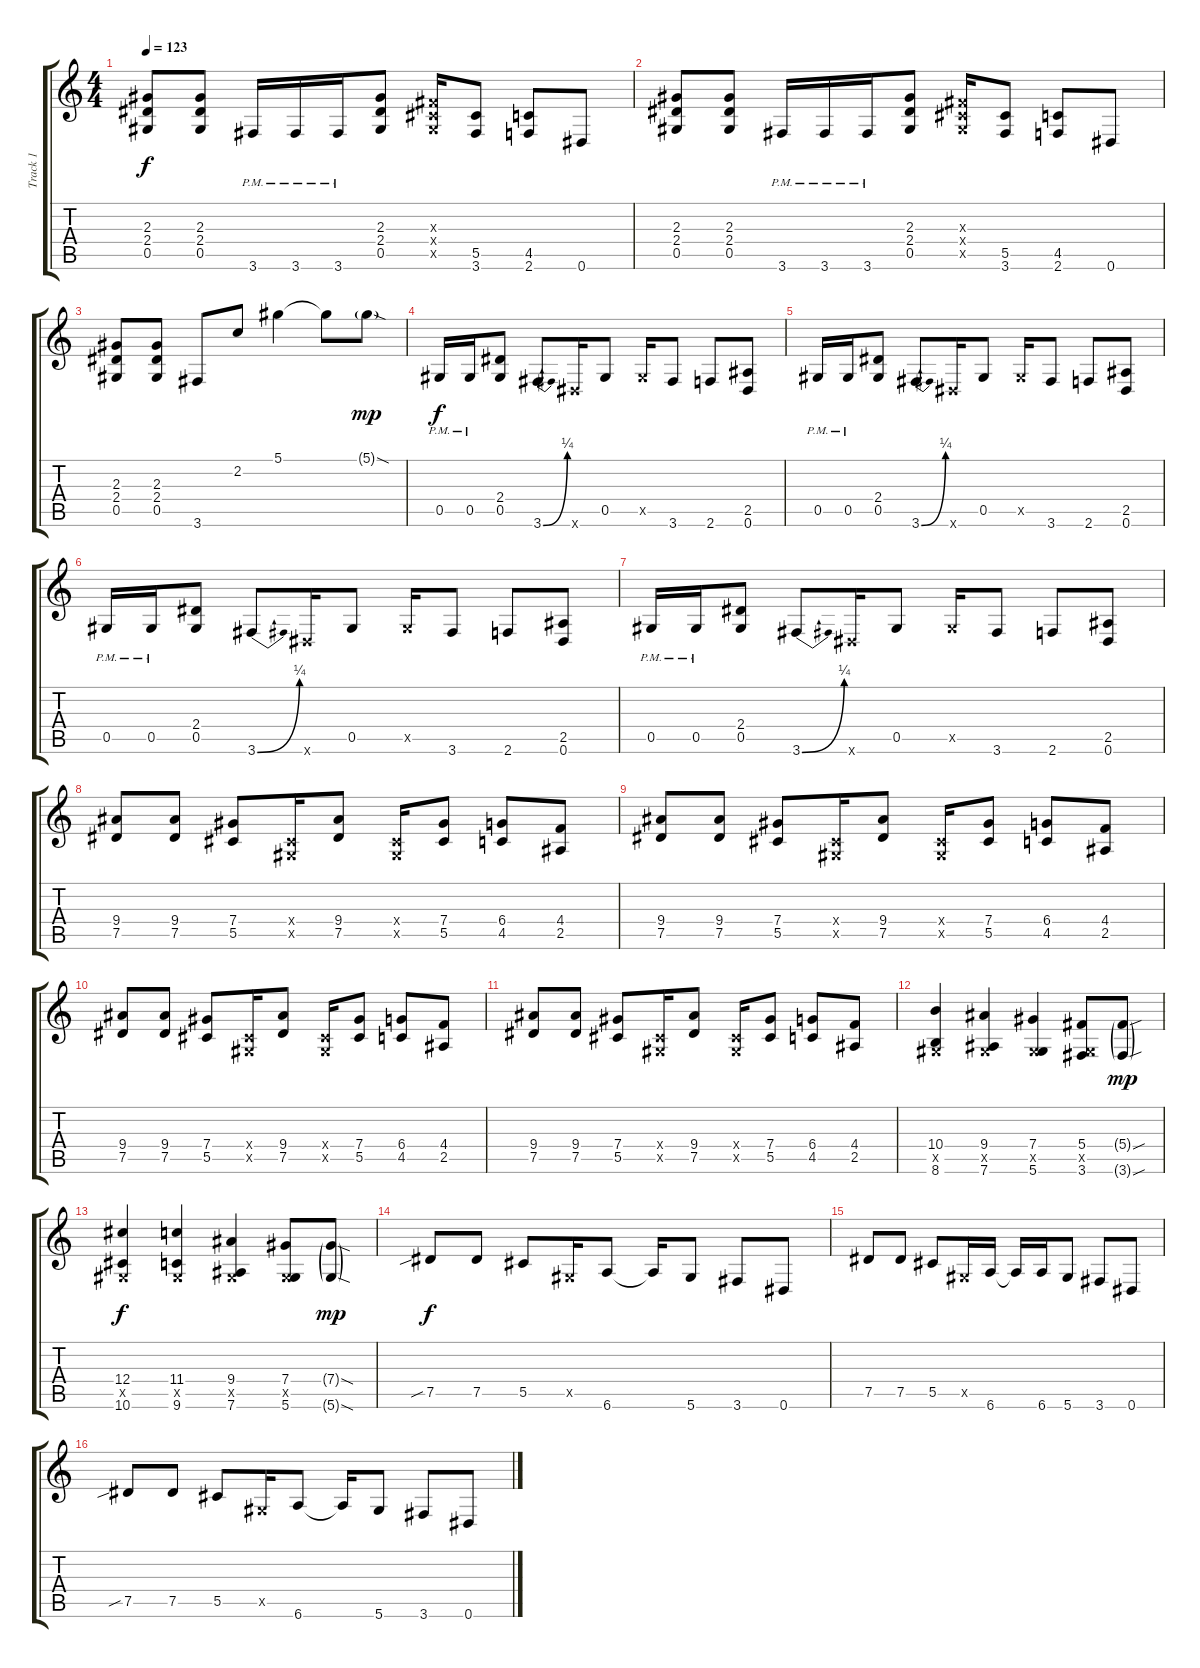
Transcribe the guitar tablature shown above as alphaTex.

\track ("Track 1" "Track 1") {instrument distortionguitar}
\staff {score tabs}
\tuning (Eb4 Bb3 Gb3 Db3 Ab2 Eb2) {hide}
\ts (4 4)
\tempo 123
\clef g2
\ks c
(2.3 2.4 0.5).8{dy f} (2.3 2.4 0.5).8 3.6{pm}.16 3.6{pm}.16 3.6{pm}.16 (2.3 2.4 0.5).8 (0.3{x} 0.4{x} 0.5{x}).16 (5.5 3.6).8 (4.5 2.6).8 0.6.8 |
(2.3 2.4 0.5).8 (2.3 2.4 0.5).8 3.6{pm}.16 3.6{pm}.16 3.6{pm}.16 (2.3 2.4 0.5).8 (0.3{x} 0.4{x} 0.5{x}).16 (5.5 3.6).8 (4.5 2.6).8 0.6.8 |
(2.3 2.4 0.5).8 (2.3 2.4 0.5).8 3.6.8 2.2.8 5.1.4 5.1{t}.8 5.1{sod g}.8{dy mp} |
0.5{pm}.16{dy f} 0.5{pm}.16 (2.4 0.5).8 3.6{be (bend 0 0 60 1)}.8 0.6{x}.16 0.5.8 0.5{x}.16 3.6.8 2.6.8 (2.5 0.6).8 |
0.5{pm}.16 0.5{pm}.16 (2.4 0.5).8 3.6{be (bend 0 0 60 1)}.8 0.6{x}.16 0.5.8 0.5{x}.16 3.6.8 2.6.8 (2.5 0.6).8 |
0.5{pm}.16 0.5{pm}.16 (2.4 0.5).8 3.6{be (bend 0 0 60 1)}.8 0.6{x}.16 0.5.8 0.5{x}.16 3.6.8 2.6.8 (2.5 0.6).8 |
0.5{pm}.16 0.5{pm}.16 (2.4 0.5).8 3.6{be (bend 0 0 60 1)}.8 0.6{x}.16 0.5.8 0.5{x}.16 3.6.8 2.6.8 (2.5 0.6).8 |
(9.4 7.5).8 (9.4 7.5).8 (7.4 5.5).8 (0.4{x} 0.5{x}).16 (9.4 7.5).8 (0.4{x} 0.5{x}).16 (7.4 5.5).8 (6.4 4.5).8 (4.4 2.5).8 |
(9.4 7.5).8 (9.4 7.5).8 (7.4 5.5).8 (0.4{x} 0.5{x}).16 (9.4 7.5).8 (0.4{x} 0.5{x}).16 (7.4 5.5).8 (6.4 4.5).8 (4.4 2.5).8 |
(9.4 7.5).8 (9.4 7.5).8 (7.4 5.5).8 (0.4{x} 0.5{x}).16 (9.4 7.5).8 (0.4{x} 0.5{x}).16 (7.4 5.5).8 (6.4 4.5).8 (4.4 2.5).8 |
(9.4 7.5).8 (9.4 7.5).8 (7.4 5.5).8 (0.4{x} 0.5{x}).16 (9.4 7.5).8 (0.4{x} 0.5{x}).16 (7.4 5.5).8 (6.4 4.5).8 (4.4 2.5).8 |
(10.4 0.5{x} 8.6).4 (9.4 0.5{x} 7.6).4 (7.4 0.5{x} 5.6).4 (5.4 0.5{x} 3.6).8 (5.4{sou g} 3.6{sou g}).8{dy mp} |
(12.4 0.5{x} 10.6).4{dy f} (11.4 0.5{x} 9.6).4 (9.4 0.5{x} 7.6).4 (7.4 0.5{x} 5.6).8 (7.4{sod g} 5.6{sod g}).8{dy mp} |
7.5{sib}.8{dy f} 7.5.8 5.5.8 0.5{x}.16 6.6.8 6.6{t}.16 5.6.8 3.6.8 0.6.8 |
7.5.8 7.5.8 5.5.8 0.5{x}.16 6.6.16 6.6{t}.16 6.6.16 5.6.8 3.6.8 0.6.8 |
7.5{sib}.8 7.5.8 5.5.8 0.5{x}.16 6.6.8 6.6{t}.16 5.6.8 3.6.8 0.6.8
